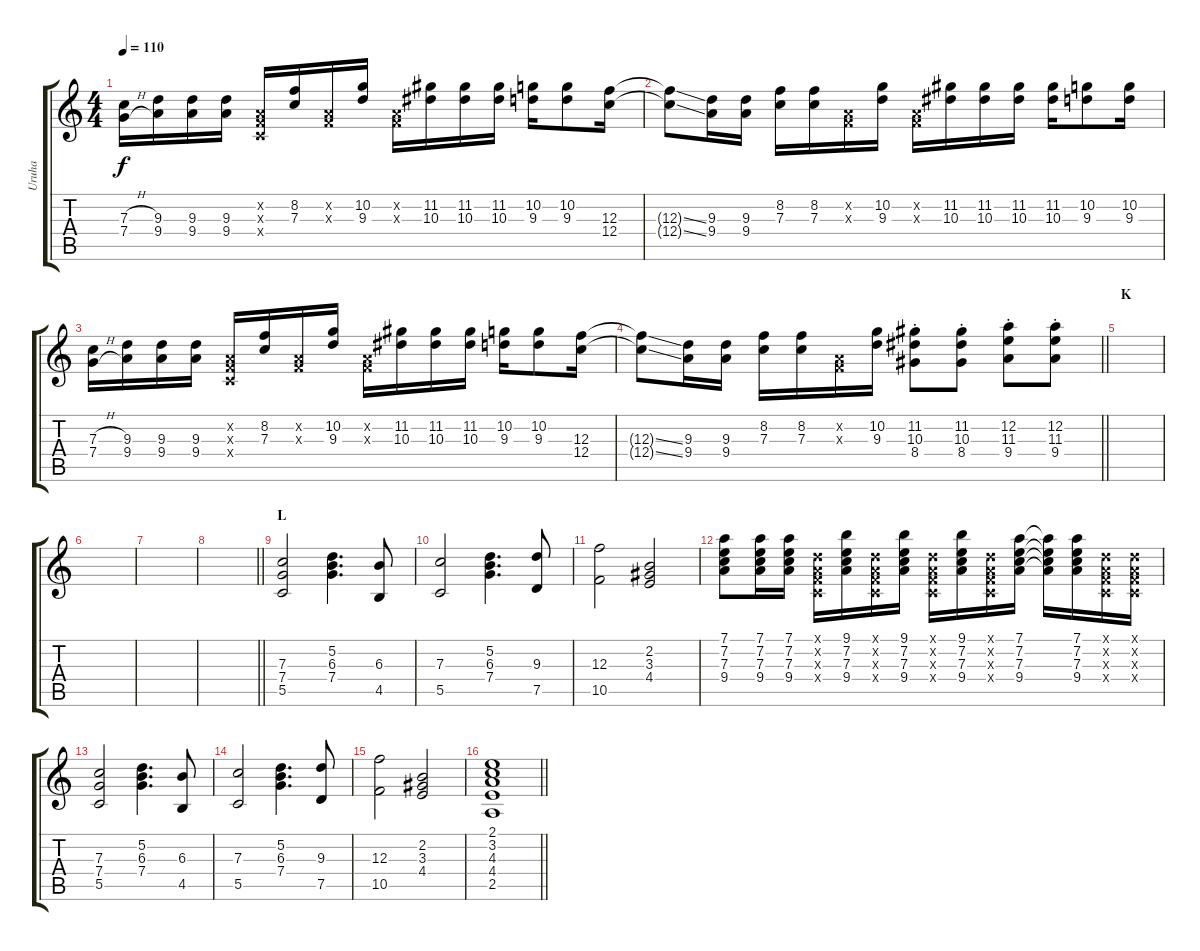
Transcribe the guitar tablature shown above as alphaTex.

\track ("Uruha" "Uruha") {instrument distortionguitar}
\staff {score tabs}
\tuning (D4 A3 F3 C3 G2 D2) {hide}
\ts (4 4)
\tempo 110
\clef g2
\ks c
(7.3{h} 7.4{h}).16{dy f} (9.3 9.4).16 (9.3 9.4).16 (9.3 9.4).16 (0.2{x} 0.3{x} 0.4{x}).16 (8.2 7.3).16 (0.2{x} 0.3{x}).16 (10.2 9.3).16 (0.2{x} 0.3{x}).16 (11.2 10.3).16 (11.2 10.3).16 (11.2 10.3).16 (10.2 9.3).16 (10.2 9.3).8 (12.3 12.4).16 |
(12.3{ss t} 12.4{ss t}).8 (9.3 9.4).16 (9.3 9.4).16 (8.2 7.3).16 (8.2 7.3).16 (0.2{x} 0.3{x}).16 (10.2 9.3).16 (0.2{x} 0.3{x}).16 (11.2 10.3).16 (11.2 10.3).16 (11.2 10.3).16 (11.2 10.3).16 (10.2 9.3).8 (10.2 9.3).16 |
(7.3{h} 7.4{h}).16 (9.3 9.4).16 (9.3 9.4).16 (9.3 9.4).16 (0.2{x} 0.3{x} 0.4{x}).16 (8.2 7.3).16 (0.2{x} 0.3{x}).16 (10.2 9.3).16 (0.2{x} 0.3{x}).16 (11.2 10.3).16 (11.2 10.3).16 (11.2 10.3).16 (10.2 9.3).16 (10.2 9.3).8 (12.3 12.4).16 |
\barLineRight lightlight
(12.3{ss t} 12.4{ss t}).8 (9.3 9.4).16 (9.3 9.4).16 (8.2 7.3).16 (8.2 7.3).16 (0.2{x} 0.3{x}).16 (10.2 9.3).16 (11.2{st} 10.3{st} 8.4{st}).8 (11.2{st} 10.3{st} 8.4{st}).8 (12.2{st} 11.3{st} 9.4{st}).8 (12.2{st} 11.3{st} 9.4{st}).8 |
\section ("" "K")
|
|
|
\barLineRight lightlight
|
\section ("" "L")
(7.3 7.4 5.5).2 (5.2 6.3 7.4).4{d} (6.3 4.5).8 |
(7.3 5.5).2 (5.2 6.3 7.4).4{d} (9.3 7.5).8 |
(12.3 10.5).2 (2.2 3.3 4.4).2 |
(7.1 7.2 7.3 9.4).8 (7.1 7.2 7.3 9.4).16 (7.1 7.2 7.3 9.4).16 (0.1{x} 0.2{x} 0.3{x} 0.4{x}).16 (9.1 7.2 7.3 9.4).16 (0.1{x} 0.2{x} 0.3{x} 0.4{x}).16 (9.1 7.2 7.3 9.4).16 (0.1{x} 0.2{x} 0.3{x} 0.4{x}).16 (9.1 7.2 7.3 9.4).16 (0.1{x} 0.2{x} 0.3{x} 0.4{x}).16 (7.1 7.2 7.3 9.4).16 (7.1{t} 7.2{t} 7.3{t} 9.4{t}).16 (7.1 7.2 7.3 9.4).16 (0.1{x} 0.2{x} 0.3{x} 0.4{x}).16 (0.1{x} 0.2{x} 0.3{x} 0.4{x}).16 |
(7.3 7.4 5.5).2 (5.2 6.3 7.4).4{d} (6.3 4.5).8 |
(7.3 5.5).2 (5.2 6.3 7.4).4{d} (9.3 7.5).8 |
(12.3 10.5).2 (2.2 3.3 4.4).2 |
\barLineRight lightlight
(2.1 3.2 4.3 4.4 2.5).1
